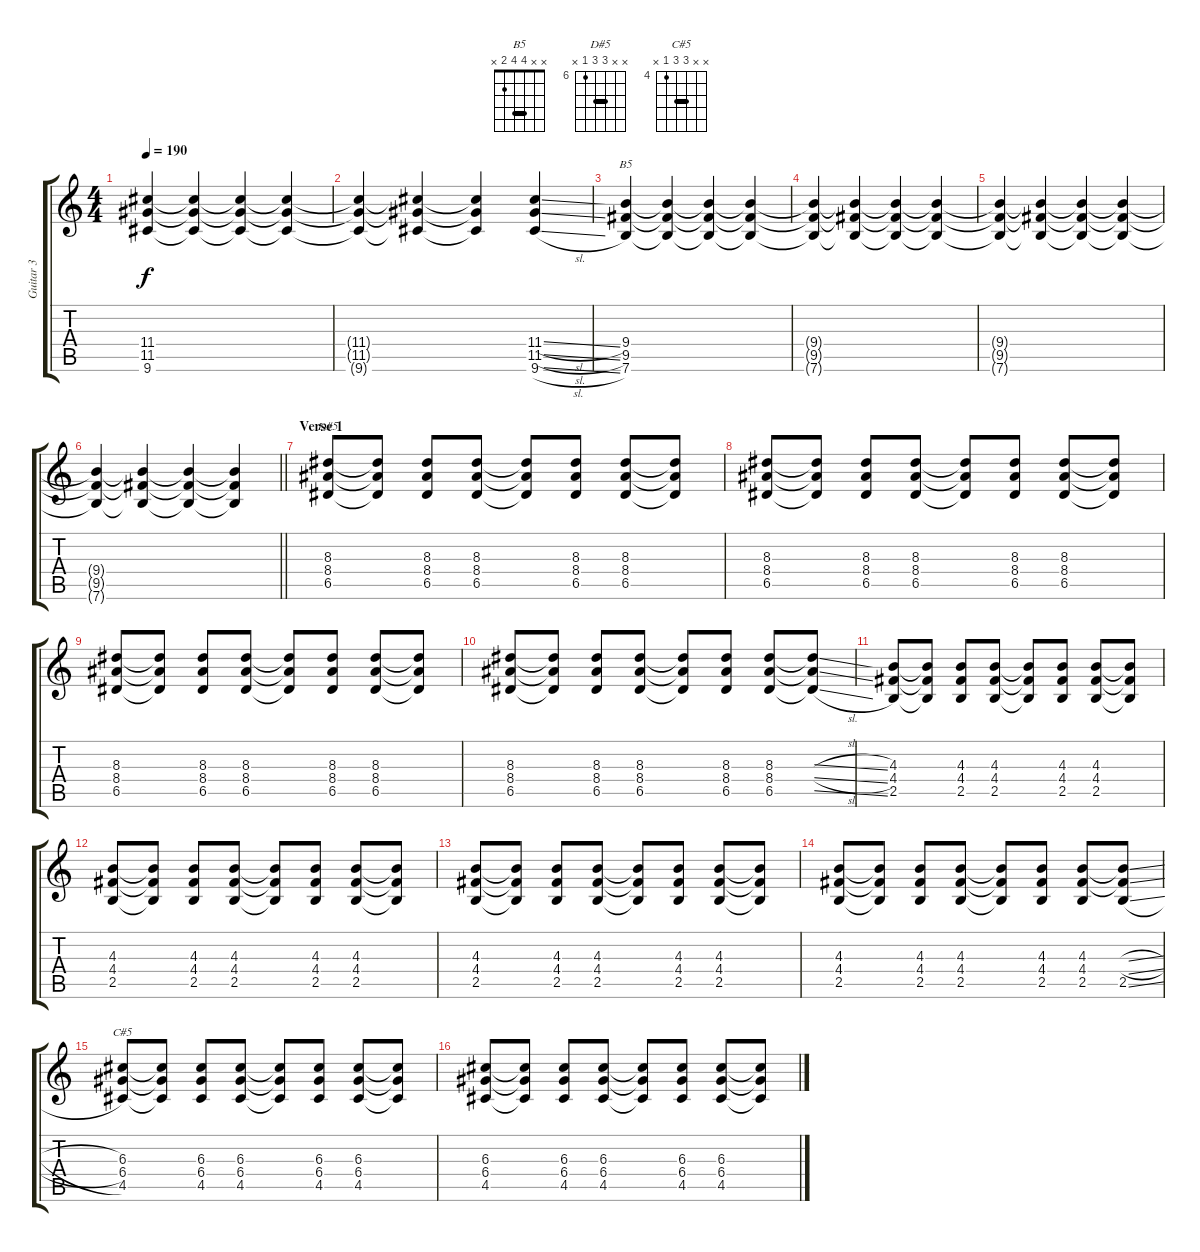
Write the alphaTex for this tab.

\track ("Guitar 3" "Guitar 3") {instrument overdrivenguitar}
\staff {score tabs}
\tuning (E4 B3 G3 D3 A2 E2) {hide}
\chord ("B5" x x 4 4 2 x) {barre 4}
\chord ("D#5" x x 8 8 6 x) {firstfret 6 barre 8}
\chord ("C#5" x x 6 6 4 x) {firstfret 4 barre 6}
\ts (4 4)
\tempo 190
\clef g2
\ks c
(11.4{t} 11.5{t} 9.6{t}).4{dy f} (11.4{t} 11.5{t} 9.6{t}).4 (11.4{t} 11.5{t} 9.6{t}).4 (11.4{t} 11.5{t} 9.6{t}).4 |
(11.4{t} 11.5{t} 9.6{t}).4 (11.4{t} 11.5{t} 9.6{t}).4 (11.4{t} 11.5{t} 9.6{t}).4 (11.4{sl} 11.5{sl} 9.6{sl}).4 |
(9.4 9.5 7.6).4{ch "B5"} (9.4{t} 9.5{t} 7.6{t}).4 (9.4{t} 9.5{t} 7.6{t}).4 (9.4{t} 9.5{t} 7.6{t}).4 |
(9.4{t} 9.5{t} 7.6{t}).4 (9.4{t} 9.5{t} 7.6{t}).4 (9.4{t} 9.5{t} 7.6{t}).4 (9.4{t} 9.5{t} 7.6{t}).4 |
(9.4{t} 9.5{t} 7.6{t}).4 (9.4{t} 9.5{t} 7.6{t}).4 (9.4{t} 9.5{t} 7.6{t}).4 (9.4{t} 9.5{t} 7.6{t}).4 |
\barLineRight lightlight
(9.4{t} 9.5{t} 7.6{t}).4 (9.4{t} 9.5{t} 7.6{t}).4 (9.4{t} 9.5{t} 7.6{t}).4 (9.4{t} 9.5{t} 7.6{t}).4 |
\section ("" "Verse 1")
(8.3 8.4 6.5).8{ch "D#5"} (8.3{t} 8.4{t} 6.5{t}).8 (8.3 8.4 6.5).8 (8.3 8.4 6.5).8 (8.3{t} 8.4{t} 6.5{t}).8 (8.3 8.4 6.5).8 (8.3 8.4 6.5).8 (8.3{t} 8.4{t} 6.5{t}).8 |
(8.3 8.4 6.5).8 (8.3{t} 8.4{t} 6.5{t}).8 (8.3 8.4 6.5).8 (8.3 8.4 6.5).8 (8.3{t} 8.4{t} 6.5{t}).8 (8.3 8.4 6.5).8 (8.3 8.4 6.5).8 (8.3{t} 8.4{t} 6.5{t}).8 |
(8.3 8.4 6.5).8 (8.3{t} 8.4{t} 6.5{t}).8 (8.3 8.4 6.5).8 (8.3 8.4 6.5).8 (8.3{t} 8.4{t} 6.5{t}).8 (8.3 8.4 6.5).8 (8.3 8.4 6.5).8 (8.3{t} 8.4{t} 6.5{t}).8 |
(8.3 8.4 6.5).8 (8.3{t} 8.4{t} 6.5{t}).8 (8.3 8.4 6.5).8 (8.3 8.4 6.5).8 (8.3{t} 8.4{t} 6.5{t}).8 (8.3 8.4 6.5).8 (8.3 8.4 6.5).8 (8.3{sl t} 8.4{sl t} 6.5{sl t}).8 |
(4.3 4.4 2.5).8 (4.3{t} 4.4{t} 2.5{t}).8 (4.3 4.4 2.5).8 (4.3 4.4 2.5).8 (4.3{t} 4.4{t} 2.5{t}).8 (4.3 4.4 2.5).8 (4.3 4.4 2.5).8 (4.3{t} 4.4{t} 2.5{t}).8 |
(4.3 4.4 2.5).8 (4.3{t} 4.4{t} 2.5{t}).8 (4.3 4.4 2.5).8 (4.3 4.4 2.5).8 (4.3{t} 4.4{t} 2.5{t}).8 (4.3 4.4 2.5).8 (4.3 4.4 2.5).8 (4.3{t} 4.4{t} 2.5{t}).8 |
(4.3 4.4 2.5).8 (4.3{t} 4.4{t} 2.5{t}).8 (4.3 4.4 2.5).8 (4.3 4.4 2.5).8 (4.3{t} 4.4{t} 2.5{t}).8 (4.3 4.4 2.5).8 (4.3 4.4 2.5).8 (4.3{t} 4.4{t} 2.5{t}).8 |
(4.3 4.4 2.5).8 (4.3{t} 4.4{t} 2.5{t}).8 (4.3 4.4 2.5).8 (4.3 4.4 2.5).8 (4.3{t} 4.4{t} 2.5{t}).8 (4.3 4.4 2.5).8 (4.3 4.4 2.5).8 (4.3{sl t} 4.4{sl t} 2.5{sl}).8 |
(6.3 6.4 4.5).8{ch "C#5"} (6.3{t} 6.4{t} 4.5{t}).8 (6.3 6.4 4.5).8 (6.3 6.4 4.5).8 (6.3{t} 6.4{t} 4.5{t}).8 (6.3 6.4 4.5).8 (6.3 6.4 4.5).8 (6.3{t} 6.4{t} 4.5{t}).8 |
(6.3 6.4 4.5).8 (6.3{t} 6.4{t} 4.5{t}).8 (6.3 6.4 4.5).8 (6.3 6.4 4.5).8 (6.3{t} 6.4{t} 4.5{t}).8 (6.3 6.4 4.5).8 (6.3 6.4 4.5).8 (6.3{t} 6.4{t} 4.5{t}).8
